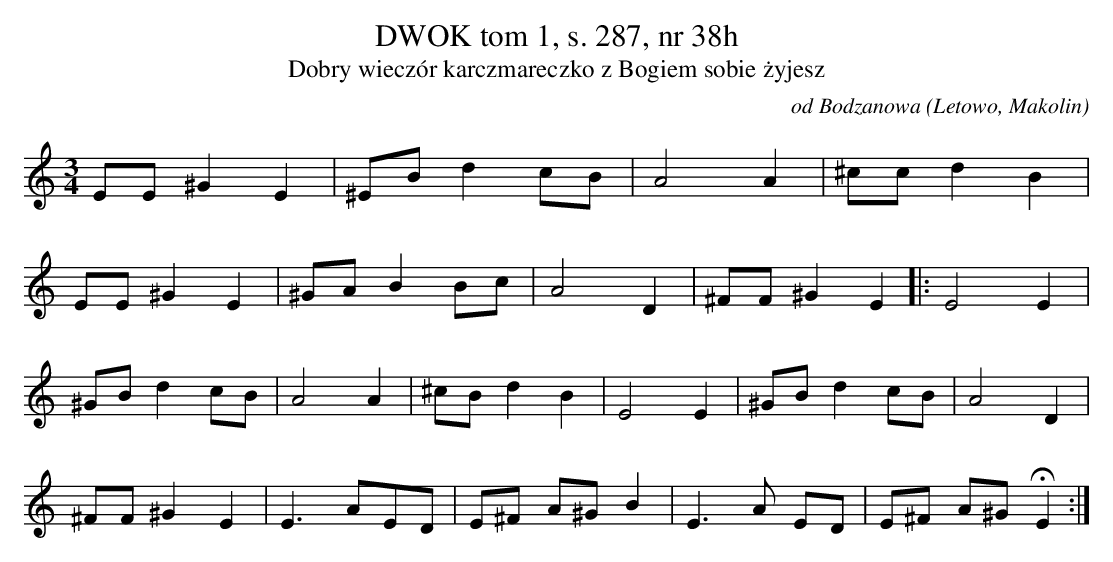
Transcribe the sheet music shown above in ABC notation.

X:1
T: DWOK tom 1, s. 287, nr 38h
T: Dobry wieczór karczmareczko z Bogiem sobie żyjesz
O: od Bodzanowa (Letowo, Makolin)
M: 3/4
L: 1/8
K: C
EE^G2E2 | ^EBd2cB | A4A2 | ^ccd2B2 |
EE^G2E2 | ^GAB2Bc | A4D2 | ^FF^G2E2 |: E4E2 |
^GBd2cB | A4A2 | ^cBd2B2 | E4E2 | ^GBd2cB | A4D2|
^FF^G2E2 | E3AED | E^F A^GB2 | E3A ED | E^F A^G HE2 :|
